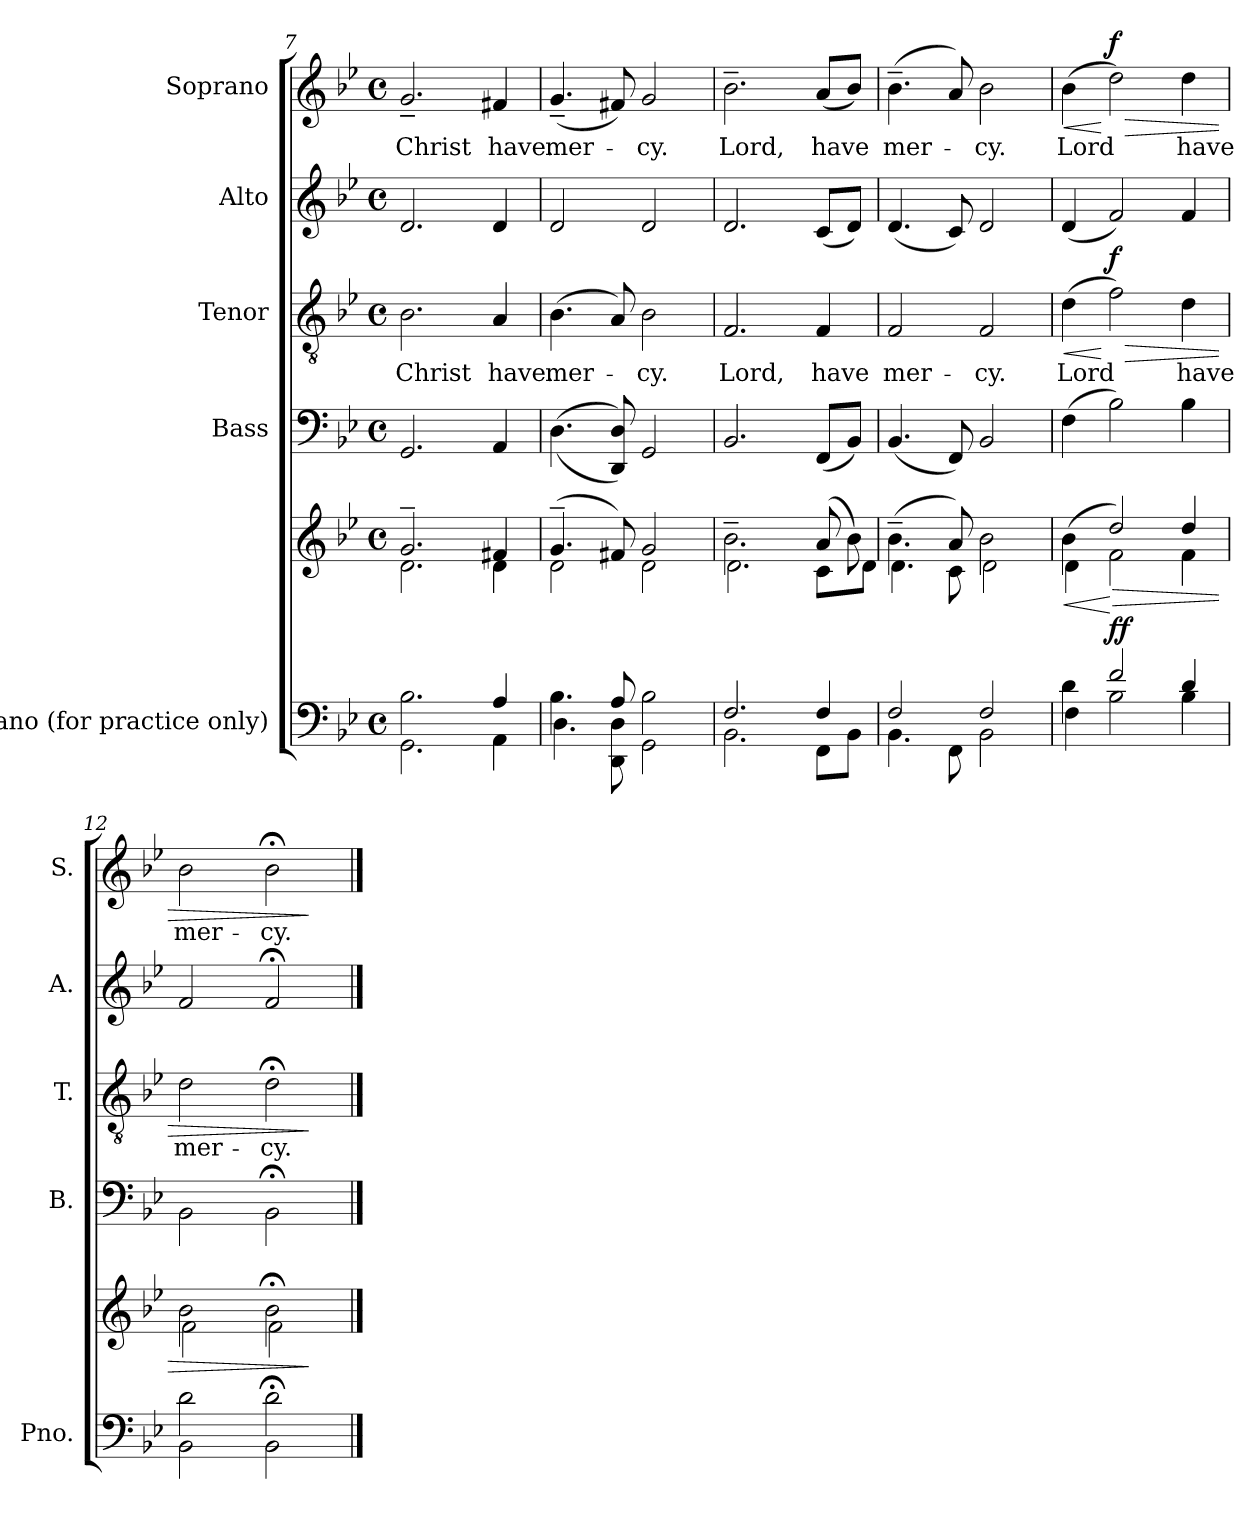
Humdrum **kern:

**kern	**kern	**dynam	**kern	**kern	**text	**dynam	**kern	**kern	**text	**dynam
*part5	*part5	*part5	*part4	*part3	*part3	*part3	*part2	*part1	*part1	*part1
*staff6	*staff5	*staff5/6	*staff4	*staff3	*staff3	*staff3	*staff2	*staff1	*staff1	*staff1
*I"Piano (for practice only)	*	*	*I"Bass	*I"Tenor	*	*	*I"Alto	*I"Soprano	*	*
*I'Pno.	*	*	*I'B.	*I'T.	*	*	*I'A.	*I'S.	*	*
*clefF4	*clefG2	*	*clefF4	*clefGv2	*	*	*clefG2	*clefG2	*	*
*k[b-e-]	*k[b-e-]	*	*k[b-e-]	*k[b-e-]	*	*	*k[b-e-]	*k[b-e-]	*	*
*M4/4	*M4/4	*	*M4/4	*M4/4	*	*	*M4/4	*M4/4	*	*
*met(c)	*met(c)	*	*met(c)	*met(c)	*	*	*met(c)	*met(c)	*	*
=7	=7	=7	=7	=7	=7	=7	=7	=7	=7	=7
*^	*^	*	*	*	*	*	*	*	*	*
!	!	!	!	!	!	!	!LO:LY:b	!	!	!	!LO:LY:b	!
2.B-\	2.GG\	2.g~/	2.d\	.	2.GG/	2.B-\	Christ	.	2.d/	2.g~/	Christ	.
!	!	!	!	!	!	!	!LO:LY:b	!	!	!	!LO:LY:b	!
4A/	4AA\	4f#X/	4d\	.	4AA/	4A/	-have.	.	4d/	4f#X/	-have.	.
=8	=8	=8	=8	=8	=8	=8	=8	=8	=8	=8	=8	=8
!	!	!	!	!	!	!	!LO:LY:b	!	!	!	!LO:LY:b	!
4.B-\	4.D\	(>4.g~/	2d\	.	(>(<4.D\	(>4.B-\	mer-	.	2d/	(<4.g~/	mer-	.
8A/	8DD\ 8D\	8f#X/)	.	.	8DD/ 8D/))	8A/)	.	.	.	8f#X/)	.	.
!	!	!	!	!	!	!	!LO:LY:b	!	!	!	!LO:LY:b	!
2B-\	2GG\	2g/	2d\	.	2GG/	2B-\	-cy.	.	2d/	2g/	-cy.	.
!!LO:PB:g=z
=9	=9	=9	=9	=9	=9	=9	=9	=9	=9	=9	=9	=9
!	!	!	!	!	!	!	!LO:LY:b	!	!	!	!LO:LY:b	!
2.F/	2.BB-\	2.b-~\	2.d\	.	2.BB-/	2.F/	Lord,	.	2.d/	2.b-~\	Lord,	.
!	!	!	!	!	!	!	!LO:LY:b	!	!	!	!LO:LY:b	!
4F/	8FF\L	(>8a/	8c\L	.	(<8FF/L	4F/	have	.	(<8c/L	(>8a/L	have	.
.	8BB-\J	8b-\)	8d\J	.	8BB-/J)	.	.	.	8d/J)	8b-/J)	.	.
=10	=10	=10	=10	=10	=10	=10	=10	=10	=10	=10	=10	=10
!	!	!	!	!	!	!	!LO:LY:b	!	!	!	!LO:LY:b	!
2F/	4.BB-\	(>4.b-~\	4.d\	.	(<4.BB-/	2F/	mer-	.	(<4.d/	(>4.b-~\	mer-	.
.	8FF\	8a/)	8c\	.	8FF/)	.	.	.	8c/)	8a/)	.	.
!	!	!	!	!	!	!	!LO:LY:b	!	!	!	!LO:LY:b	!
2F/	2BB-\	2b-\	2d\	.	2BB-/	2F/	-cy.	.	2d/	2b-\	-cy.	.
=11	=11	=11	=11	=11	=11	=11	=11	=11	=11	=11	=11	=11
!	!	!	!	!LO:HP:b	!	!	!LO:LY:b	!LO:HP:b	!	!	!LO:LY:b	!LO:HP:b
4d\	4F\	(>4b-\	4d\	<	(>4F\	(>4d\	Lord	<	(<4d/	(>4b-\	Lord	<
!	!	!	!	!LO:HP:n=1:b	!	!	!	!LO:HP:n=1:b	!	!	!	!LO:HP:n=1:b
!	!	!	!	!LO:DY:n=1:a=2	!	!	!	!	!	!	!	!
!	!	!	!	!LO:DY:n=2:a	!	!	!	!LO:DY:n=1:a	!	!	!	!LO:DY:n=1:a
2f/	2B-\	2dd/)	2f\	[ > f f	2B-\)	2f\)	.	[ > f	2f/)	2dd\)	.	[ > f
!	!	!	!	!	!	!	!LO:LY:b	!	!	!	!LO:LY:b	!
4d/	4B-\	4dd/	4f\	.	4B-\	4d\	have	.	4f/	4dd\	have	.
=12	=12	=12	=12	=12	=12	=12	=12	=12	=12	=12	=12	=12
!	!	!	!	!	!	!	!LO:LY:b	!	!	!	!LO:LY:b	!
2d\	2BB-\	2b-\	2f\	.	2BB-\	2d\	mer-	.	2f/	2b-\	mer-	.
!	!	!	!	!	!	!	!LO:LY:b	!	!	!	!LO:LY:b	!
2d;<\	2BB-\	2b-;<\	2f\	.	2BB-;<\	2d;<\	-cy.	.	2f;</	2b-;<\	-cy.	.
*v	*v	*	*	*	*	*	*	*	*	*	*	*
*	*v	*v	*	*	*	*	*	*	*	*	*
.	.	]	.	.	.	]	.	.	.	]
==	==	==	==	==	==	==	==	==	==	==
*-	*-	*-	*-	*-	*-	*-	*-	*-	*-	*-
